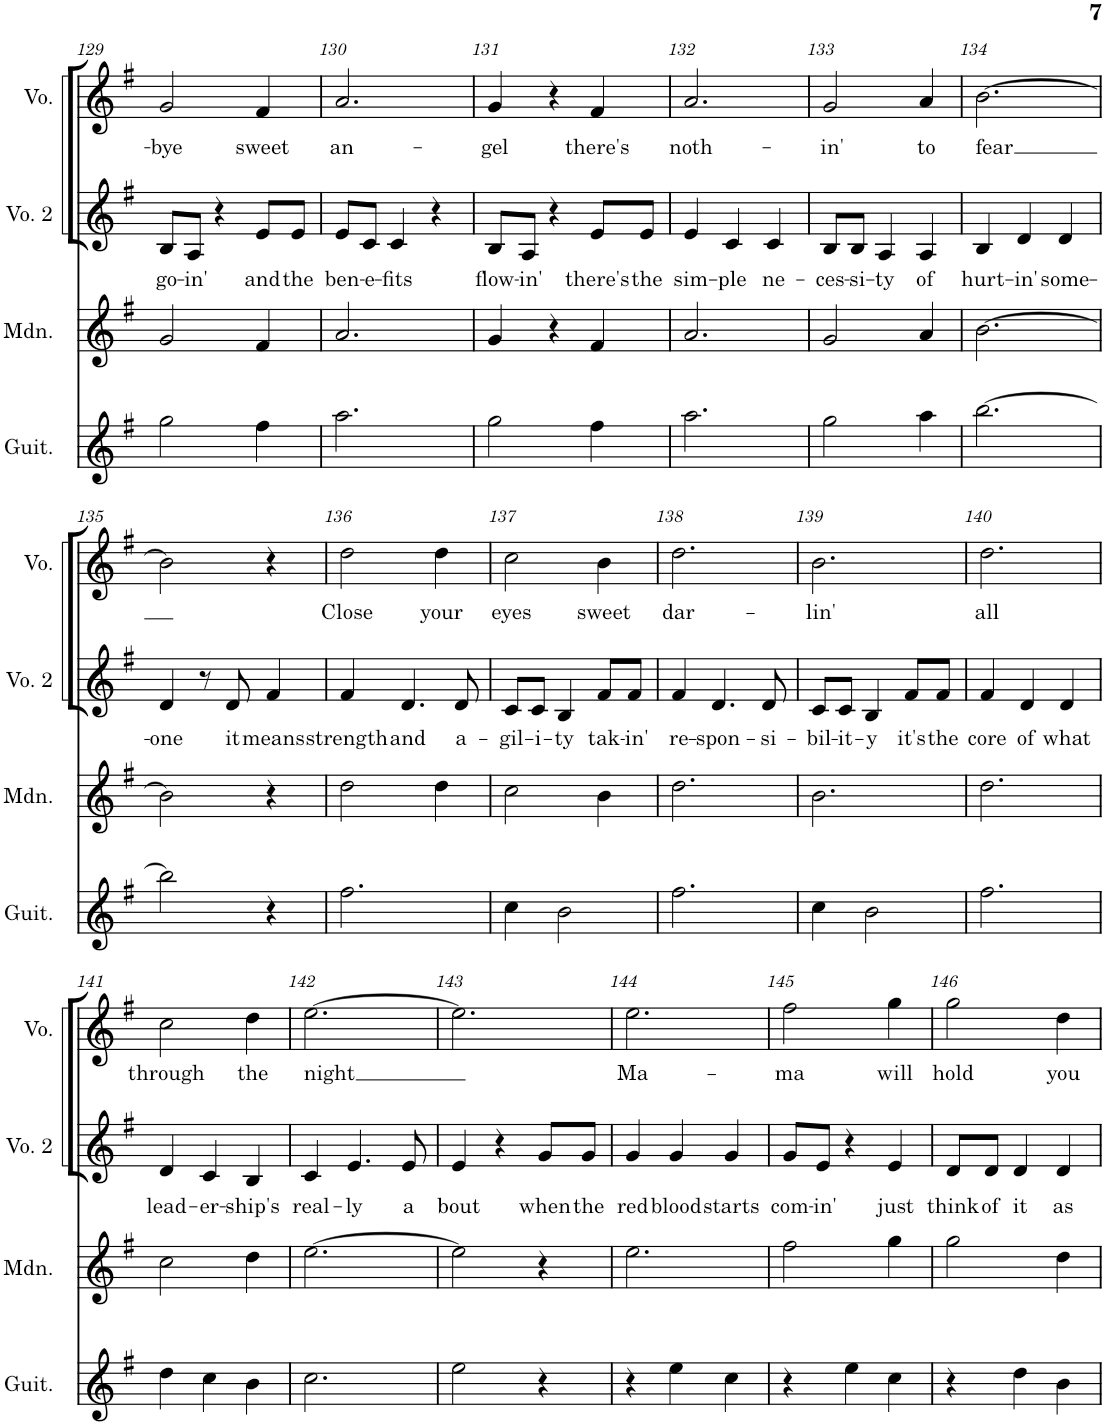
**kern	**kern	**kern	**text	**kern	**text
*part4	*part3	*part2	*part2	*part1	*part1
*staff4	*staff3	*staff2	*staff2	*staff1	*staff1
*I"Guitar	*I"Mandolin	*I"Voice 2	*	*I"Voice	*
*I'Guit.	*I'Mdn.	*I'Vo. 2	*	*I'Vo.	*
!!LO:PB:g=z
*clefG2	*clefG2	*clefG2	*	*clefG2	*
*Trd7c12	*	*	*	*	*
*k[f#]	*k[f#]	*k[f#]	*	*k[f#]	*
*M3/4	*M3/4	*M3/4	*	*M3/4	*
=129	=129	=129	=129	=129	=129
!	!	!	!LO:LY:b	!	!LO:LY:b
2gg\	2g/	8B/L	go-	2g/	-bye
!	!	!	!LO:LY:b	!	!
.	.	8A/J	-in'	.	.
.	.	4r	.	.	.
!	!	!	!LO:LY:b	!	!LO:LY:b
4ff#\	4f#/	8e/L	and	4f#/	sweet
!	!	!	!LO:LY:b	!	!
.	.	8e/J	the	.	.
=130	=130	=130	=130	=130	=130
!	!	!	!LO:LY:b	!	!LO:LY:b
2.aa\	2.a/	8e/L	ben-	2.a/	an-
!	!	!	!LO:LY:b	!	!
.	.	8c/J	-e-	.	.
!	!	!	!LO:LY:b	!	!
.	.	4c/	-fits	.	.
.	.	4r	.	.	.
=131	=131	=131	=131	=131	=131
!	!	!	!LO:LY:b	!	!LO:LY:b
2gg\	4g/	8B/L	flow-	4g/	-gel
!	!	!	!LO:LY:b	!	!
.	.	8A/J	-in'	.	.
.	4r	4r	.	4r	.
!	!	!	!LO:LY:b	!	!LO:LY:b
4ff#\	4f#/	8e/L	there's	4f#/	there's
!	!	!	!LO:LY:b	!	!
.	.	8e/J	the	.	.
=132	=132	=132	=132	=132	=132
!	!	!	!LO:LY:b	!	!LO:LY:b
2.aa\	2.a/	4e/	sim-	2.a/	noth-
!	!	!	!LO:LY:b	!	!
.	.	4c/	-ple	.	.
!	!	!	!LO:LY:b	!	!
.	.	4c/	ne-	.	.
=133	=133	=133	=133	=133	=133
!	!	!	!LO:LY:b	!	!LO:LY:b
2gg\	2g/	8B/L	-ces-	2g/	-in'
!	!	!	!LO:LY:b	!	!
.	.	8B/J	-si-	.	.
!	!	!	!LO:LY:b	!	!
.	.	4A/	-ty	.	.
!	!	!	!LO:LY:b	!	!LO:LY:b
4aa\	4a/	4A/	of	4a/	to
=134	=134	=134	=134	=134	=134
!	!	!	!LO:LY:b	!	!LO:LY:b
[>2.bb\	[2.b\	4B/	hurt-	[2.b\	fear
!	!	!	!LO:LY:b	!	!
.	.	4d/	-in'	.	.
!	!	!	!LO:LY:b	!	!
.	.	4d/	some-	.	.
!!LO:LB:g=z
=135	=135	=135	=135	=135	=135
!	!	!	!LO:LY:b	!	!
2bb\]	2b\]	4d/	-one	2b\]	.
.	.	8r	.	.	.
!	!	!	!LO:LY:b	!	!
.	.	8d/	it	.	.
!	!	!	!LO:LY:b	!	!
4r	4r	4f#/	means	4r	.
=136	=136	=136	=136	=136	=136
!	!	!	!LO:LY:b	!	!LO:LY:b
2.ff#\	2dd\	4f#/	strength	2dd\	Close
!	!	!	!LO:LY:b	!	!
.	.	4.d/	and	.	.
!	!	!	!	!	!LO:LY:b
.	4dd\	.	.	4dd\	your
!	!	!	!LO:LY:b	!	!
.	.	8d/	a-	.	.
=137	=137	=137	=137	=137	=137
!	!	!	!LO:LY:b	!	!LO:LY:b
4cc\	2cc\	8c/L	-gil-	2cc\	eyes
!	!	!	!LO:LY:b	!	!
.	.	8c/J	-i-	.	.
!	!	!	!LO:LY:b	!	!
2b\	.	4B/	-ty	.	.
!	!	!	!LO:LY:b	!	!LO:LY:b
.	4b\	8f#/L	tak-	4b\	sweet
!	!	!	!LO:LY:b	!	!
.	.	8f#/J	-in'	.	.
=138	=138	=138	=138	=138	=138
!	!	!	!LO:LY:b	!	!LO:LY:b
2.ff#\	2.dd\	4f#/	re-	2.dd\	dar-
!	!	!	!LO:LY:b	!	!
.	.	4.d/	-spon-	.	.
!	!	!	!LO:LY:b	!	!
.	.	8d/	-si-	.	.
=139	=139	=139	=139	=139	=139
!	!	!	!LO:LY:b	!	!LO:LY:b
4cc\	2.b\	8c/L	-bil-	2.b\	-lin'
!	!	!	!LO:LY:b	!	!
.	.	8c/J	-it-	.	.
!	!	!	!LO:LY:b	!	!
2b\	.	4B/	-y	.	.
!	!	!	!LO:LY:b	!	!
.	.	8f#/L	it's	.	.
!	!	!	!LO:LY:b	!	!
.	.	8f#/J	the	.	.
=140	=140	=140	=140	=140	=140
!	!	!	!LO:LY:b	!	!LO:LY:b
2.ff#\	2.dd\	4f#/	core	2.dd\	all
!	!	!	!LO:LY:b	!	!
.	.	4d/	of	.	.
!	!	!	!LO:LY:b	!	!
.	.	4d/	what	.	.
!!LO:LB:g=z
=141	=141	=141	=141	=141	=141
!	!	!	!LO:LY:b	!	!LO:LY:b
4dd\	2cc\	4d/	lead-	2cc\	through
!	!	!	!LO:LY:b	!	!
4cc\	.	4c/	-er-	.	.
!	!	!	!LO:LY:b	!	!LO:LY:b
4b\	4dd\	4B/	-ship's	4dd\	the
=142	=142	=142	=142	=142	=142
!	!	!	!LO:LY:b	!	!LO:LY:b
2.cc\	[2.ee\	4c/	real-	[2.ee\	night
!	!	!	!LO:LY:b	!	!
.	.	4.e/	-ly	.	.
!	!	!	!LO:LY:b	!	!
.	.	8e/	a	.	.
=143	=143	=143	=143	=143	=143
!	!	!	!LO:LY:b	!	!
2ee\	2ee\]	4e/	bout	2.ee\]	.
.	.	4r	.	.	.
!	!	!	!LO:LY:b	!	!
4r	4r	8g/L	when	.	.
!	!	!	!LO:LY:b	!	!
.	.	8g/J	the	.	.
=144	=144	=144	=144	=144	=144
!	!	!	!LO:LY:b	!	!LO:LY:b
4r	2.ee\	4g/	red	2.ee\	Ma-
!	!	!	!LO:LY:b	!	!
4ee\	.	4g/	blood	.	.
!	!	!	!LO:LY:b	!	!
4cc\	.	4g/	starts	.	.
=145	=145	=145	=145	=145	=145
!	!	!	!LO:LY:b	!	!LO:LY:b
4r	2ff#\	8g/L	com-	2ff#\	-ma
!	!	!	!LO:LY:b	!	!
.	.	8e/J	-in'	.	.
4ee\	.	4r	.	.	.
!	!	!	!LO:LY:b	!	!LO:LY:b
4cc\	4gg\	4e/	just	4gg\	will
=146	=146	=146	=146	=146	=146
!	!	!	!LO:LY:b	!	!LO:LY:b
4r	2gg\	8d/L	think	2gg\	hold
!	!	!	!LO:LY:b	!	!
.	.	8d/J	of	.	.
!	!	!	!LO:LY:b	!	!
4dd\	.	4d/	it	.	.
!	!	!	!LO:LY:b	!	!LO:LY:b
4b\	4dd\	4d/	as	4dd\	you
=	=	=	=	=	=
*-	*-	*-	*-	*-	*-
